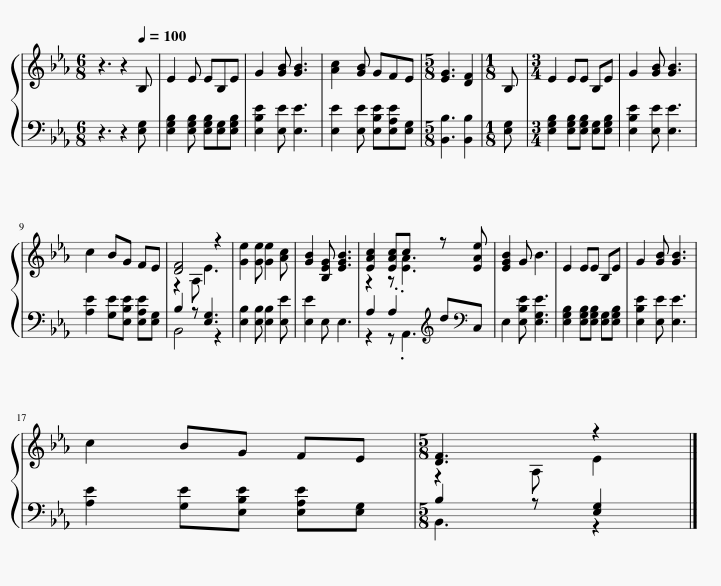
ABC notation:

X:1
%%score { ( 1 3 ) | ( 2 4 ) }
L:1/8
M:6/8
I:linebreak $
K:Eb
V:1 treble
V:3 treble
V:2 bass
V:4 bass
V:1
 z3 z2[Q:1/4=100] B, | E2 E EB,E | G2 [GB] [GB]3 | [Ac]2 [GB] GFE |[M:5/8] [EG]3 [DF]2 | %5
[M:1/8] B, |[M:3/4] E2 EE B,E | G2 [GB] [GB]3 |$ c2 BG FE | [DF]4 z2 | %10
 [Ge]2 [Ge] [Ge]2 [Ac] | [GB]2 [B,EG] [EGB]3 | [EAc]2 [EAc]c z [EAe] | [EGB]2 G B3 | E2 EE B,E | %15
 G2 [GB] [GB]3 |$ c2 BG FE |[M:5/8] [DF]3 z2 |] %18
V:2
 z3 z2 [E,G,] | [E,G,B,]2 [E,G,B,] [E,G,B,][E,G,][E,G,B,] | [E,B,E]2 [E,E] [E,E]3 | [E,E]2 [E,E] [E,B,E][E,A,E][E,G,] |[M:5/8] [B,,B,]3 [B,,B,]2 | %5
[M:1/8] [E,G,] |[M:3/4] [E,G,B,]2 [E,G,B,][E,G,B,] [E,G,][E,G,B,] | [E,B,E]2 [E,E] [E,E]3 |$ [A,E]2 [G,E][E,B,E] [E,A,E][E,G,] | B,2 z [E,G,]3 | %10
 [E,B,]2 [E,B,] [E,B,]2 [E,E] | [E,E]2 E, E,3 | A,2 .A,2[K:treble] d[K:bass]C, | E,2 [E,B,E] [E,G,E]3 | [E,G,B,]2 [E,G,B,][E,G,B,] [E,G,][E,G,B,] | %15
 [E,B,E]2 [E,E] [E,E]3 |$ [A,E]2 [G,E][E,B,E] [E,A,E][E,G,] |[M:5/8] B,2 z [E,G,]2 |] %18
V:3
 x6 | x6 | x6 | x6 |[M:5/8] x5 | %5
[M:1/8] x |[M:3/4] x6 | x6 |$ x6 | z2 A, E3 | %10
 x6 | x6 | z2 z .[EA]3 | x6 | x6 | %15
 x6 |$ x6 |[M:5/8] z2 A, E2 |] %18
V:4
 x6 | x6 | x6 | x6 |[M:5/8] x5 | %5
[M:1/8] x |[M:3/4] x6 | x6 |$ x6 | B,,4 z2 | %10
 x6 | x6 | z2 z .A,,3[K:treble][K:bass] | x6 | x6 | %15
 x6 |$ x6 |[M:5/8] B,,3 z2 |] %18
